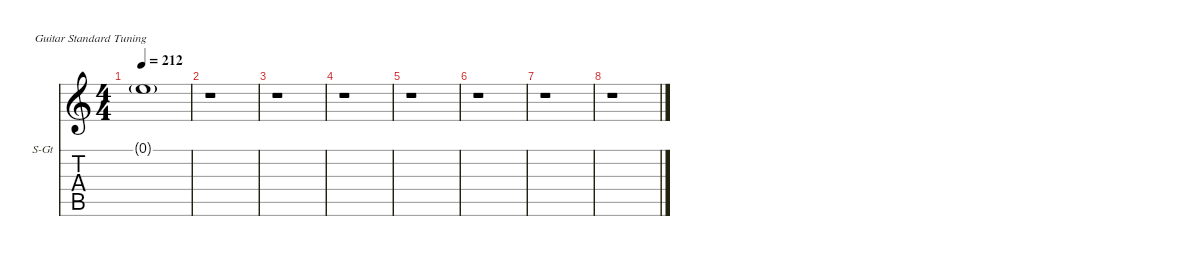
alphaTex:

\hideDynamics
\bracketExtendMode nobrackets
\firstSystemTrackNameOrientation horizontal
\otherSystemsTrackNameOrientation horizontal
\track ("James - Vocals" "S-Gt") {instrument lead6voice}
\staff {score tabs}
\tuning (E4 B3 G3 D3 A2 E2)
\displaytranspose 12
\ts (4 4)
\tempo 212
\clef g2
\ks c
0.1{g}.1{dy pp} |
r.1 |
r.1 |
r.1 |
r.1 |
r.1 |
r.1 |
r.1
